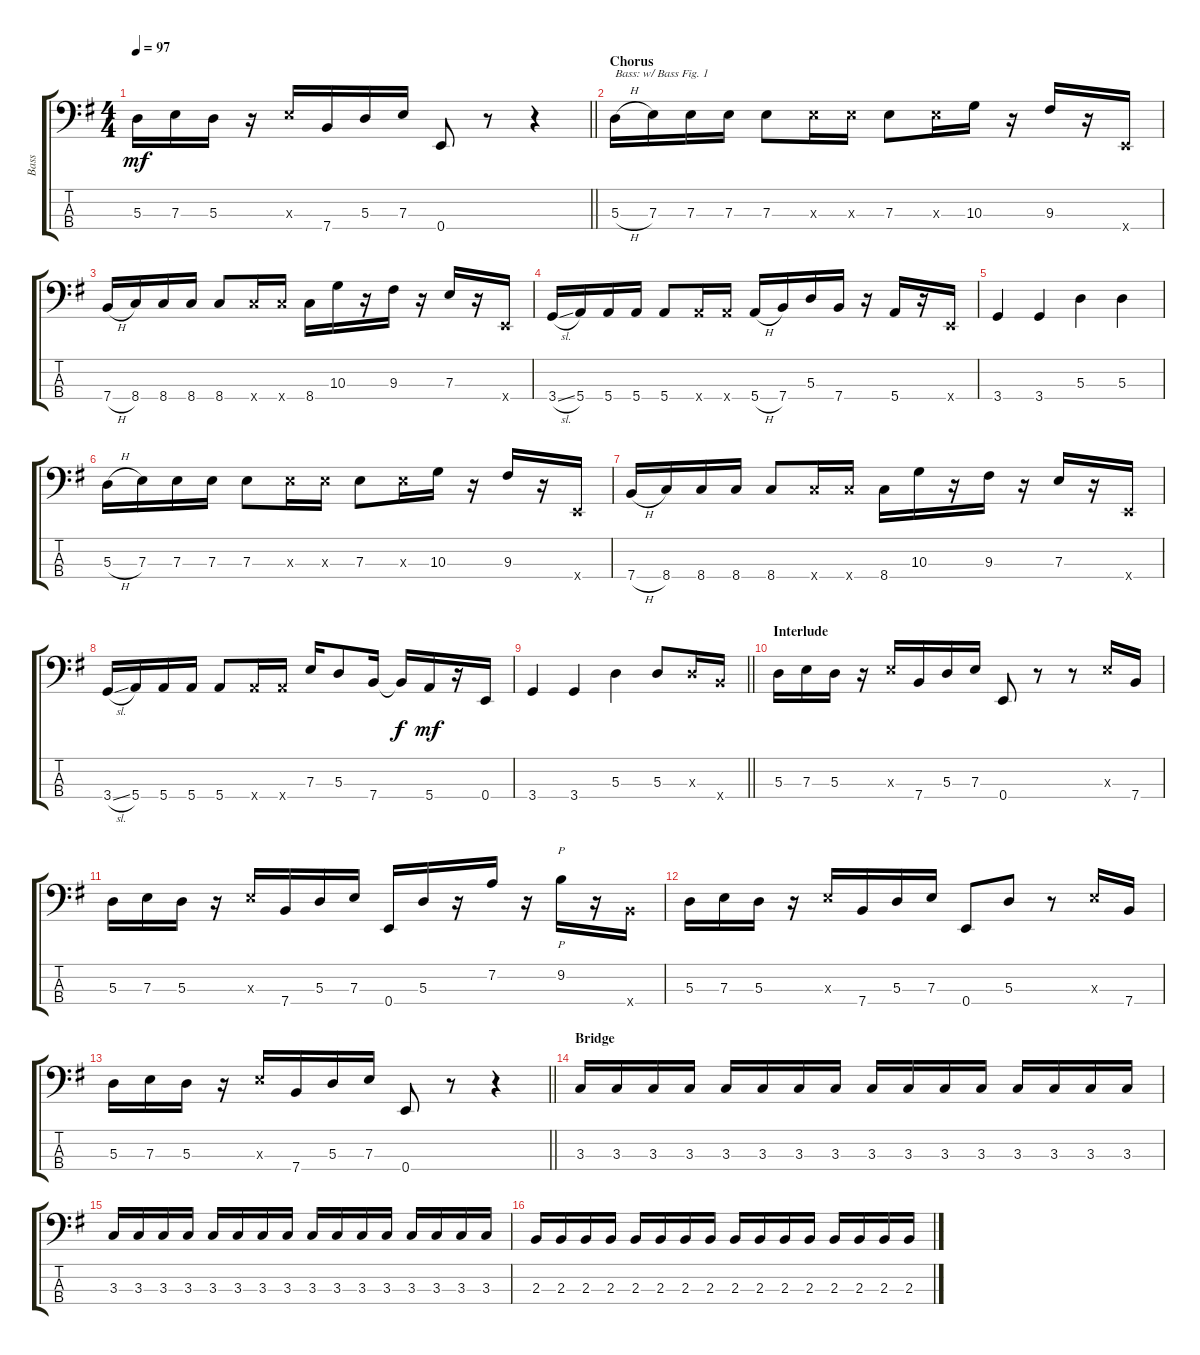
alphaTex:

\track ("Bass" "Bass") {instrument electricbassfinger}
\staff {score tabs}
\tuning (G2 D2 A1 E1) {hide}
\ts (4 4)
\tempo 97
\clef f4
\barLineRight lightlight
\ks eminor
5.3.16{dy mf} 7.3.16 5.3.16 r.16 7.3{x}.16 7.4.16 5.3.16 7.3.16 0.4.8 r.8 r.4 |
\section ("" "Chorus")
5.3{h}.16{txt "Bass: w/ Bass Fig. 1"} 7.3.16 7.3.16 7.3.16 7.3.8 7.3{x}.16 7.3{x}.16 7.3.8 7.3{x}.16 10.3.16 r.16 9.3.16 r.16 0.4{x}.16 |
7.4{h}.16 8.4.16 8.4.16 8.4.16 8.4.8 8.4{x}.16 8.4{x}.16 8.4.16 10.3.16 r.16 9.3.16 r.16 7.3.16 r.16 0.4{x}.16 |
3.4{sl}.16 5.4.16 5.4.16 5.4.16 5.4.8 5.4{x}.16 5.4{x}.16 5.4{h}.16 7.4.16 5.3.16 7.4.16 r.16 5.4.16 r.16 0.4{x}.16 |
3.4.4 3.4.4 5.3.4 5.3.4 |
5.3{h}.16 7.3.16 7.3.16 7.3.16 7.3.8 7.3{x}.16 7.3{x}.16 7.3.8 7.3{x}.16 10.3.16 r.16 9.3.16 r.16 0.4{x}.16 |
7.4{h}.16 8.4.16 8.4.16 8.4.16 8.4.8 8.4{x}.16 8.4{x}.16 8.4.16 10.3.16 r.16 9.3.16 r.16 7.3.16 r.16 0.4{x}.16 |
3.4{sl}.16 5.4.16 5.4.16 5.4.16 5.4.8 5.4{x}.16 5.4{x}.16 7.3.16 5.3.8 7.4.16 7.4{t}.16{dy f} 5.4.16{dy mf} r.16 0.4.16 |
\barLineRight lightlight
3.4.4 3.4.4 5.3.4 5.3.8 5.3{x}.16 7.4{x}.16 |
\section ("" "Interlude")
5.3.16 7.3.16 5.3.16 r.16 7.3{x}.16 7.4.16 5.3.16 7.3.16 0.4.8 r.8 r.8 7.3{x}.16 7.4.16 |
5.3.16 7.3.16 5.3.16 r.16 7.3{x}.16 7.4.16 5.3.16 7.3.16 0.4.16 5.3.16 r.16 7.2.16 r.16 9.2.16{p} r.16 7.4{x}.16 |
5.3.16 7.3.16 5.3.16 r.16 7.3{x}.16 7.4.16 5.3.16 7.3.16 0.4.8 5.3.8 r.8 7.3{x}.16 7.4.16 |
\barLineRight lightlight
5.3.16 7.3.16 5.3.16 r.16 7.3{x}.16 7.4.16 5.3.16 7.3.16 0.4.8 r.8 r.4 |
\section ("" "Bridge")
3.3.16 3.3.16 3.3.16 3.3.16 3.3.16 3.3.16 3.3.16 3.3.16 3.3.16 3.3.16 3.3.16 3.3.16 3.3.16 3.3.16 3.3.16 3.3.16 |
3.3.16 3.3.16 3.3.16 3.3.16 3.3.16 3.3.16 3.3.16 3.3.16 3.3.16 3.3.16 3.3.16 3.3.16 3.3.16 3.3.16 3.3.16 3.3.16 |
2.3.16 2.3.16 2.3.16 2.3.16 2.3.16 2.3.16 2.3.16 2.3.16 2.3.16 2.3.16 2.3.16 2.3.16 2.3.16 2.3.16 2.3.16 2.3.16
